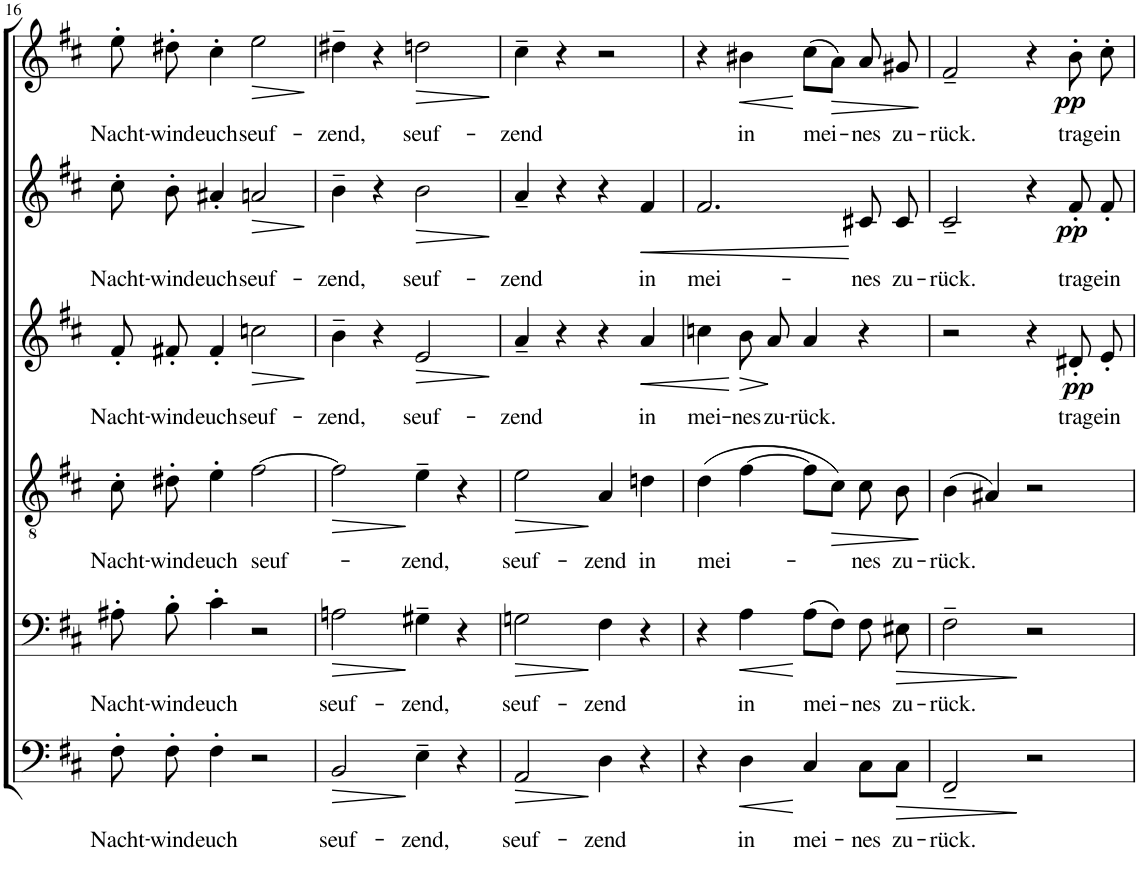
**kern	**text	**dynam	**kern	**text	**dynam	**kern	**text	**dynam	**kern	**text	**dynam	**kern	**text	**dynam	**kern	**text	**dynam
*part6	*part6	*part6	*part5	*part5	*part5	*part4	*part4	*part4	*part3	*part3	*part3	*part2	*part2	*part2	*part1	*part1	*part1
*staff6	*staff6	*staff6	*staff5	*staff5	*staff5	*staff4	*staff4	*staff4	*staff3	*staff3	*staff3	*staff2	*staff2	*staff2	*staff1	*staff1	*staff1
*I"Bassi II	*	*	*I"Bassi I	*	*	*I"Tenori	*	*	*I"Contralti II	*	*	*I"Contralti I	*	*	*I"Soprani	*	*
!!LO:PB:g=z
*clefF4	*	*	*clefF4	*	*	*clefGv2	*	*	*clefG2	*	*	*clefG2	*	*	*clefG2	*	*
*	*	*	*	*	*	*	*	*	*	*	*	*	*	*	*Trd1c2	*	*
*k[f#c#]	*	*	*k[f#c#]	*	*	*k[f#c#]	*	*	*k[f#c#]	*	*	*k[f#c#]	*	*	*k[f#c#]	*	*
*D:	*	*	*D:	*	*	*D:	*	*	*D:	*	*	*D:	*	*	*D:	*	*
*M4/4	*	*	*M4/4	*	*	*M4/4	*	*	*M4/4	*	*	*M4/4	*	*	*M4/4	*	*
*met(c)	*	*	*met(c)	*	*	*met(c)	*	*	*met(c)	*	*	*met(c)	*	*	*met(c)	*	*
=16	=16	=16	=16	=16	=16	=16	=16	=16	=16	=16	=16	=16	=16	=16	=16	=16	=16
!	!LO:LY:b	!	!	!LO:LY:b	!	!	!LO:LY:b	!	!	!LO:LY:b	!	!	!LO:LY:b	!	!	!LO:LY:b	!
8F#'\	Nacht-	.	8A#X'\	Nacht-	.	8c#'\	Nacht-	.	8f#'/L	Nacht-	.	8cc#'\L	Nacht-	.	8ee'\	Nacht-	.
!	!LO:LY:b	!	!	!LO:LY:b	!	!	!LO:LY:b	!	!	!LO:LY:b	!	!	!LO:LY:b	!	!	!LO:LY:b	!
8F#'\	-wind	.	8B'\	-wind	.	8d#X'\	-wind	.	8f#X'/J	-wind	.	8b'\J	-wind	.	8dd#X'\	-wind	.
!	!LO:LY:b	!	!	!LO:LY:b	!	!	!LO:LY:b	!	!	!LO:LY:b	!	!	!LO:LY:b	!	!	!LO:LY:b	!
4F#'\	euch	.	4c#'\	euch	.	4e'\	euch	.	4f#'/	euch	.	4a#X'/	euch	.	4cc#'\	euch	.
!	!	!	!	!	!	!	!LO:LY:b	!	!	!LO:LY:b	!LO:HP:b	!	!LO:LY:b	!LO:HP:b	!	!LO:LY:b	!LO:HP:b
2r	.	.	2r	.	.	[2f#\	seuf-	.	2ccn\	seuf-	>	2an/	seuf-	>	2ee\	seuf-	>
.	.	.	.	.	.	.	.	.	.	.	]	.	.	]	.	.	]
=17	=17	=17	=17	=17	=17	=17	=17	=17	=17	=17	=17	=17	=17	=17	=17	=17	=17
!	!LO:LY:b	!LO:HP:b	!	!LO:LY:b	!LO:HP:b	!	!	!LO:HP:b	!	!LO:LY:b	!	!	!LO:LY:b	!	!	!LO:LY:b	!
2BB/	seuf-	>	2An\	seuf-	>	2f#\]	.	>	4b~\	-zend,	.	4b~\	-zend,	.	4dd#X~\	-zend,	.
.	.	.	.	.	.	.	.	.	4r	.	.	4r	.	.	4r	.	.
!	!LO:LY:b	!	!	!LO:LY:b	!	!	!LO:LY:b	!	!	!LO:LY:b	!LO:HP:b	!	!LO:LY:b	!LO:HP:b	!	!LO:LY:b	!LO:HP:b
4E~\	-zend,	]	4G#X~\	-zend,	]	4e~\	-zend,	]	2e/	seuf-	>	2b\	seuf-	>	2ddn\	seuf-	>
4r	.	.	4r	.	.	4r	.	.	.	.	.	.	.	.	.	.	.
.	.	.	.	.	.	.	.	.	.	.	]	.	.	]	.	.	]
=18	=18	=18	=18	=18	=18	=18	=18	=18	=18	=18	=18	=18	=18	=18	=18	=18	=18
!	!LO:LY:b	!LO:HP:b	!	!LO:LY:b	!LO:HP:b	!	!LO:LY:b	!LO:HP:b	!	!LO:LY:b	!	!	!LO:LY:b	!	!	!LO:LY:b	!
2AA/	seuf-	>	2Gn\	seuf-	>	2e\	seuf-	>	4a~/	-zend	.	4a~/	-zend	.	4cc#~\	-zend	.
.	.	.	.	.	.	.	.	.	4r	.	.	4r	.	.	4r	.	.
!	!LO:LY:b	!	!	!LO:LY:b	!	!	!LO:LY:b	!	!	!	!	!	!	!	!	!	!
4D\	-zend	]	4F#\	-zend	]	4A/	-zend	]	4r	.	.	4r	.	.	2r	.	.
!	!	!	!	!	!	!	!LO:LY:b	!	!	!LO:LY:b	!LO:HP:b	!	!LO:LY:b	!LO:HP:b	!	!	!
4r	.	.	4r	.	.	4dn\	in	.	4a/	in	<	4f#/	in	<	.	.	.
=19	=19	=19	=19	=19	=19	=19	=19	=19	=19	=19	=19	=19	=19	=19	=19	=19	=19
!	!	!	!	!	!	!	!LO:LY:b	!	!	!LO:LY:b	!	!	!LO:LY:b	!	!	!	!
4r	.	.	4r	.	.	(4d\	mei-	.	4ccn\	mei-	.	2.f#/	mei-	.	4r	.	.
!	!LO:LY:b	!LO:HP:b	!	!LO:LY:b	!LO:HP:b	!	!	!	!	!LO:LY:b	!LO:HP:n=1:b	!	!	!	!	!LO:LY:b	!LO:HP:b
4D\	in	<	4A\	in	<	[4f#\	.	.	8b/L	-nes	[ >	.	.	.	4b#X\	in	<
!	!	!	!	!	!	!	!	!	!	!LO:LY:b	!	!	!	!	!	!	!
.	.	.	.	.	.	.	.	.	8a/J	zu-	.	.	.	.	.	.	.
!	!LO:LY:b	!	!	!LO:LY:b	!	!	!	!	!	!LO:LY:b	!	!	!	!	!	!LO:LY:b	!
4C#/	mei-	[	(8A\L	mei-	[	8f#\L]	.	.	4a/	-rück.	]	.	.	.	(8cc#\L	mei-	[
!	!	!	!	!	!	!	!	!LO:HP:b	!	!	!	!	!	!	!	!	!LO:HP:b
.	.	.	8F#\J)	.	.	8c#\J)	.	>	.	.	.	.	.	.	8a\J)	.	>
!	!LO:LY:b	!	!	!LO:LY:b	!	!	!LO:LY:b	!	!	!	!	!	!LO:LY:b	!	!	!LO:LY:b	!
8C#\L	-nes	.	8F#\	-nes	.	8c#\	-nes	.	4r	.	.	8c#X/L	-nes	[	8a/	-nes	.
!	!LO:LY:b	!LO:HP:b	!	!LO:LY:b	!LO:HP:b	!	!LO:LY:b	!	!	!	!	!	!LO:LY:b	!	!	!LO:LY:b	!
8C#\J	zu-	>	8E#X\	zu-	>	8B\	zu-	.	.	.	.	8c#/J	zu-	.	8g#X/	zu-	.
.	.	.	.	.	.	.	.	]	.	.	.	.	.	.	.	.	]
=20	=20	=20	=20	=20	=20	=20	=20	=20	=20	=20	=20	=20	=20	=20	=20	=20	=20
!	!LO:LY:b	!	!	!LO:LY:b	!	!	!LO:LY:b	!	!	!	!	!	!LO:LY:b	!	!	!LO:LY:b	!
2FF#~/	-rück.	.	2F#~\	-rück.	.	(4B\	-rück.	.	2r	.	.	2c#~/	-rück.	.	2f#~/	-rück.	.
.	.	.	.	.	.	4A#X/)	.	.	.	.	.	.	.	.	.	.	.
2r	.	]	2r	.	]	2r	.	.	4r	.	.	4r	.	.	4r	.	.
!	!	!	!	!	!	!	!	!	!	!LO:LY:b	!LO:DY:b	!	!LO:LY:b	!LO:DY:b	!	!LO:LY:b	!LO:DY:b
.	.	.	.	.	.	.	.	.	8d#X'/L	trag	pp	8f#'/L	trag	pp	8b'\	trag	pp
!	!	!	!	!	!	!	!	!	!	!LO:LY:b	!	!	!LO:LY:b	!	!	!LO:LY:b	!
.	.	.	.	.	.	.	.	.	8e'/J	ein	.	8f#'/J	ein	.	8cc#'\	ein	.
=	=	=	=	=	=	=	=	=	=	=	=	=	=	=	=	=	=
*-	*-	*-	*-	*-	*-	*-	*-	*-	*-	*-	*-	*-	*-	*-	*-	*-	*-
